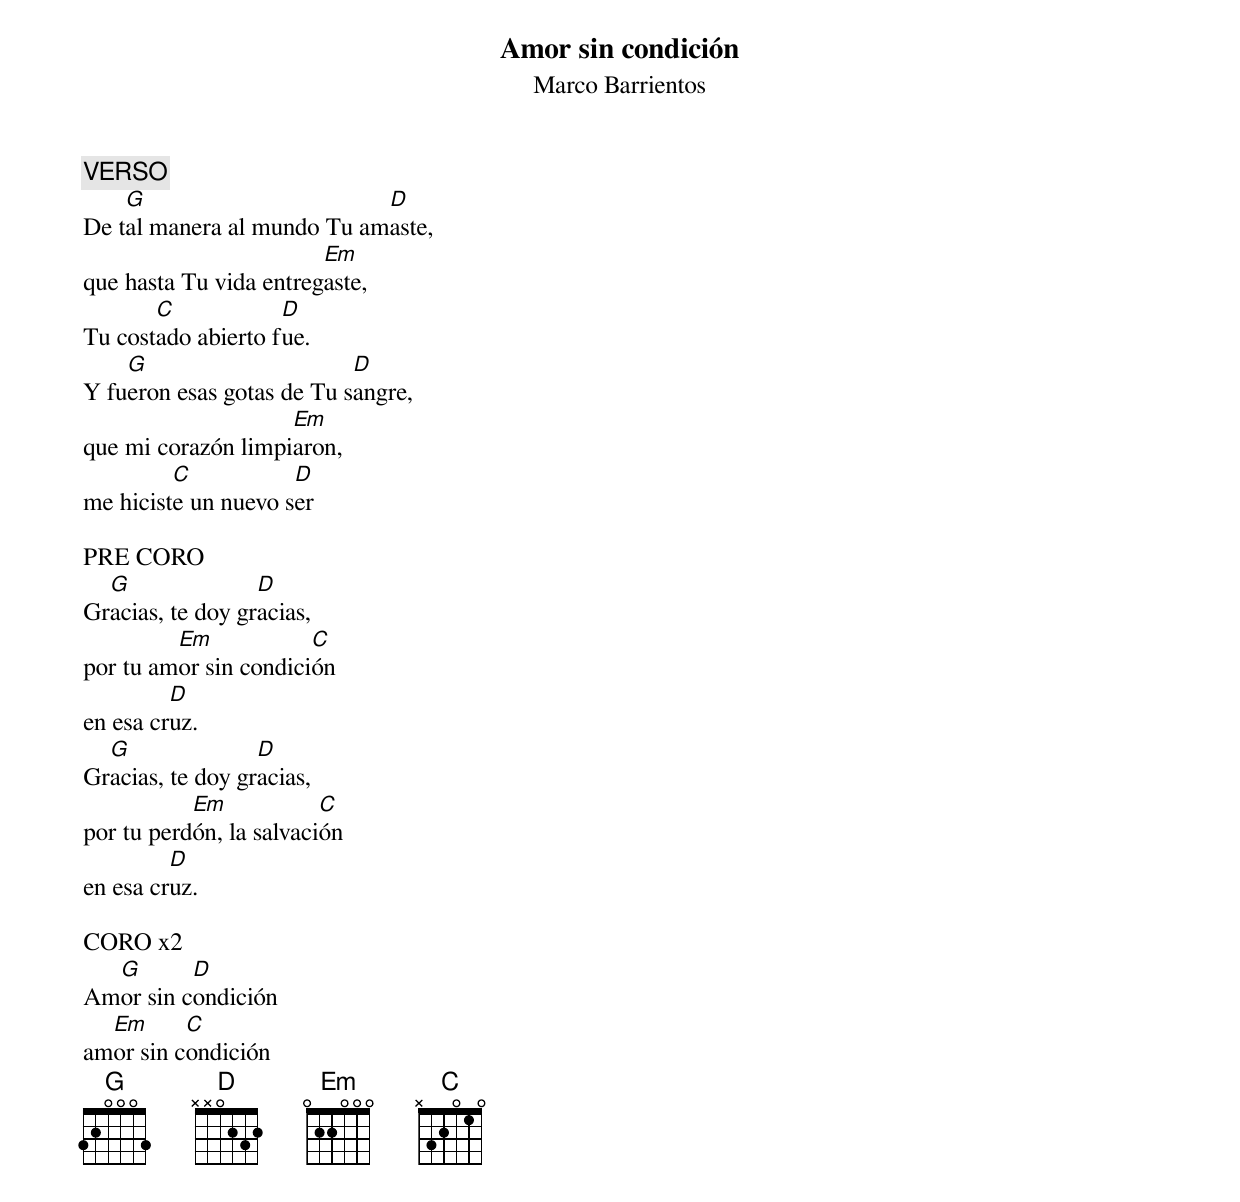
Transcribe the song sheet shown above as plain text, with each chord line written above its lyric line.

Amor sin condición
Marco Barrientos

VERSO
    G                       D
De tal manera al mundo Tu amaste,
                        Em
que hasta Tu vida entregaste,
       C            D
Tu costado abierto fue.
    G                      D
Y fueron esas gotas de Tu sangre,
                    Em
que mi corazón limpiaron,
         C           D
me hiciste un nuevo ser

PRE CORO
  G               D
Gracias, te doy gracias,
         Em            C
por tu amor sin condición
         D
en esa cruz.
  G               D
Gracias, te doy gracias,
           Em            C
por tu perdón, la salvación
         D
en esa cruz.

CORO x2
  G       D
Amor sin condición
  Em      C
amor sin condición
